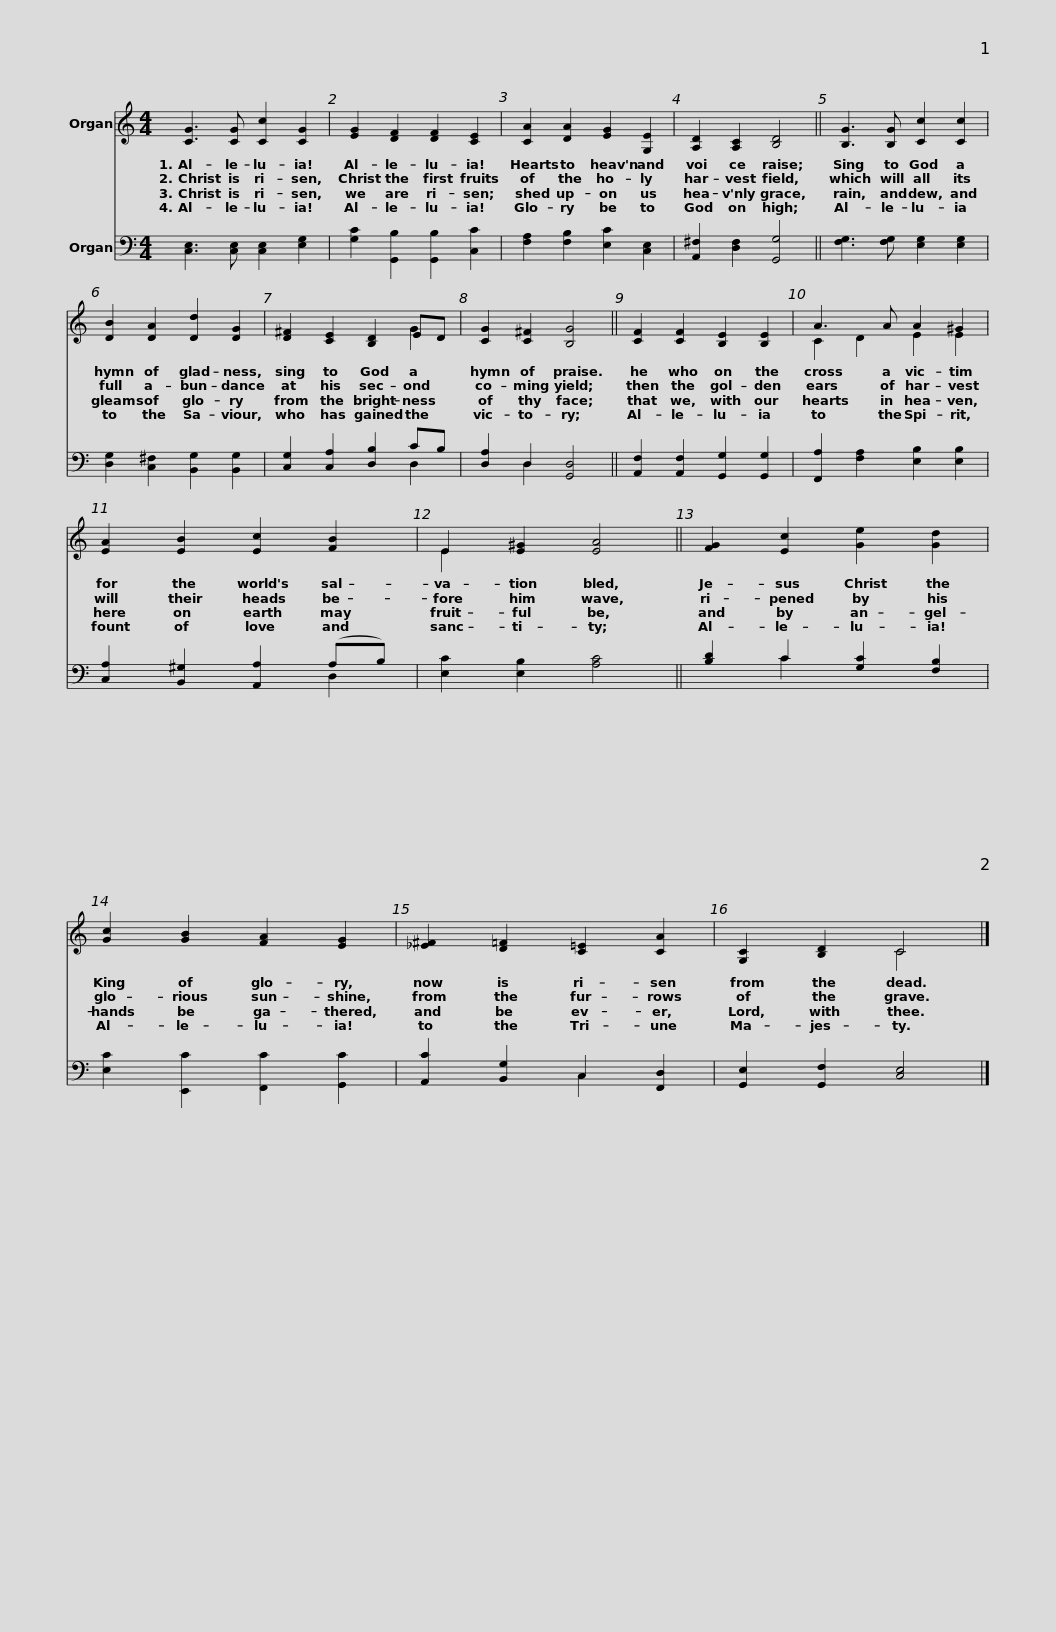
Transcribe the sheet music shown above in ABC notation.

X:1
%%score ( 1 2 ) ( 3 4 )
L:1/8
M:4/4
I:linebreak $
K:C
V:1 treble
V:2 treble
V:3 bass
V:4 bass
V:1
 [CG]3 [CG] [Cc]2 [CG]2 | [EG]2 [DF]2 [DF]2 [CE]2 | [CA]2 [DA]2 [EG]2 [G,E]2 | [A,D]2 [A,C]2 [B,D]4 ||$ [B,G]3 [B,G] [Cc]2 [Cc]2 | %5
 [DB]2 [DA]2 [Dd]2 [DG]2 | [D^F]2 [CE]2 [B,D]2 ED | [CG]2 [C^F]2 [B,G]4 ||$ [CF]2 [CF]2 [B,E]2 [B,E]2 | A3 A A2 ^G2 | %10
 [EA]2 [EB]2 [Ec]2 [FB]2 | E2 [E^G]2 [EA]4 ||$ [FG]2 [Ec]2 [Ge]2 [Gd]2 | [Gc]2 [GB]2 [FA]2 [EG]2 | [_E^F]2 [D=F]2 [C=E]2 [CA]2 | %15
 [G,C]2 [B,D]2 C4 |] %16
V:2
 x8 | x8 | x8 | x8 ||$ x8 | %5
 x8 | x6 G2 | x8 ||$ x8 | C2 D2 E2 E2 | %10
 x8 | E2 x6 ||$ x8 | x8 | x8 | %15
 x4 C4 |] %16
V:3
 [C,E,]3 [C,E,] [C,E,]2 [E,G,]2 | [G,C]2 [G,,B,]2 [G,,B,]2 [C,C]2 | [F,A,]2 [F,B,]2 [E,C]2 [C,E,]2 | [A,,^F,]2 [D,F,]2 [G,,G,]4 ||$ [F,G,]3 [F,G,] [E,G,]2 [E,G,]2 | %5
 [D,G,]2 [C,^F,]2 [B,,G,]2 [B,,G,]2 | [C,G,]2 [C,A,]2 [D,B,]2 CB, | [D,A,]2 D,2 [G,,D,]4 ||$ [A,,F,]2 [A,,F,]2 [G,,G,]2 [G,,G,]2 | [F,,A,]2 [F,A,]2 [E,B,]2 [E,B,]2 | %10
 [C,A,]2 [B,,^G,]2 [A,,A,]2 (A,B,) | [E,C]2 [E,B,]2 [A,C]4 ||$ [B,D]2 C2 [G,C]2 [F,B,]2 | [E,C]2 [E,,C]2 [F,,C]2 [G,,C]2 | [A,,C]2 [B,,G,]2 C,2 [F,,D,]2 | %15
 [G,,E,]2 [G,,F,]2 [C,E,]4 |] %16
V:4
 x8 | x8 | x8 | x8 ||$ x8 | %5
 x8 | x6 D,2 | x2 D,2 x4 ||$ x8 | x8 | %10
 x6 D,2 | x8 ||$ x2 C2 x4 | x8 | x4 C,2 x2 | %15
 x8 |] %16
